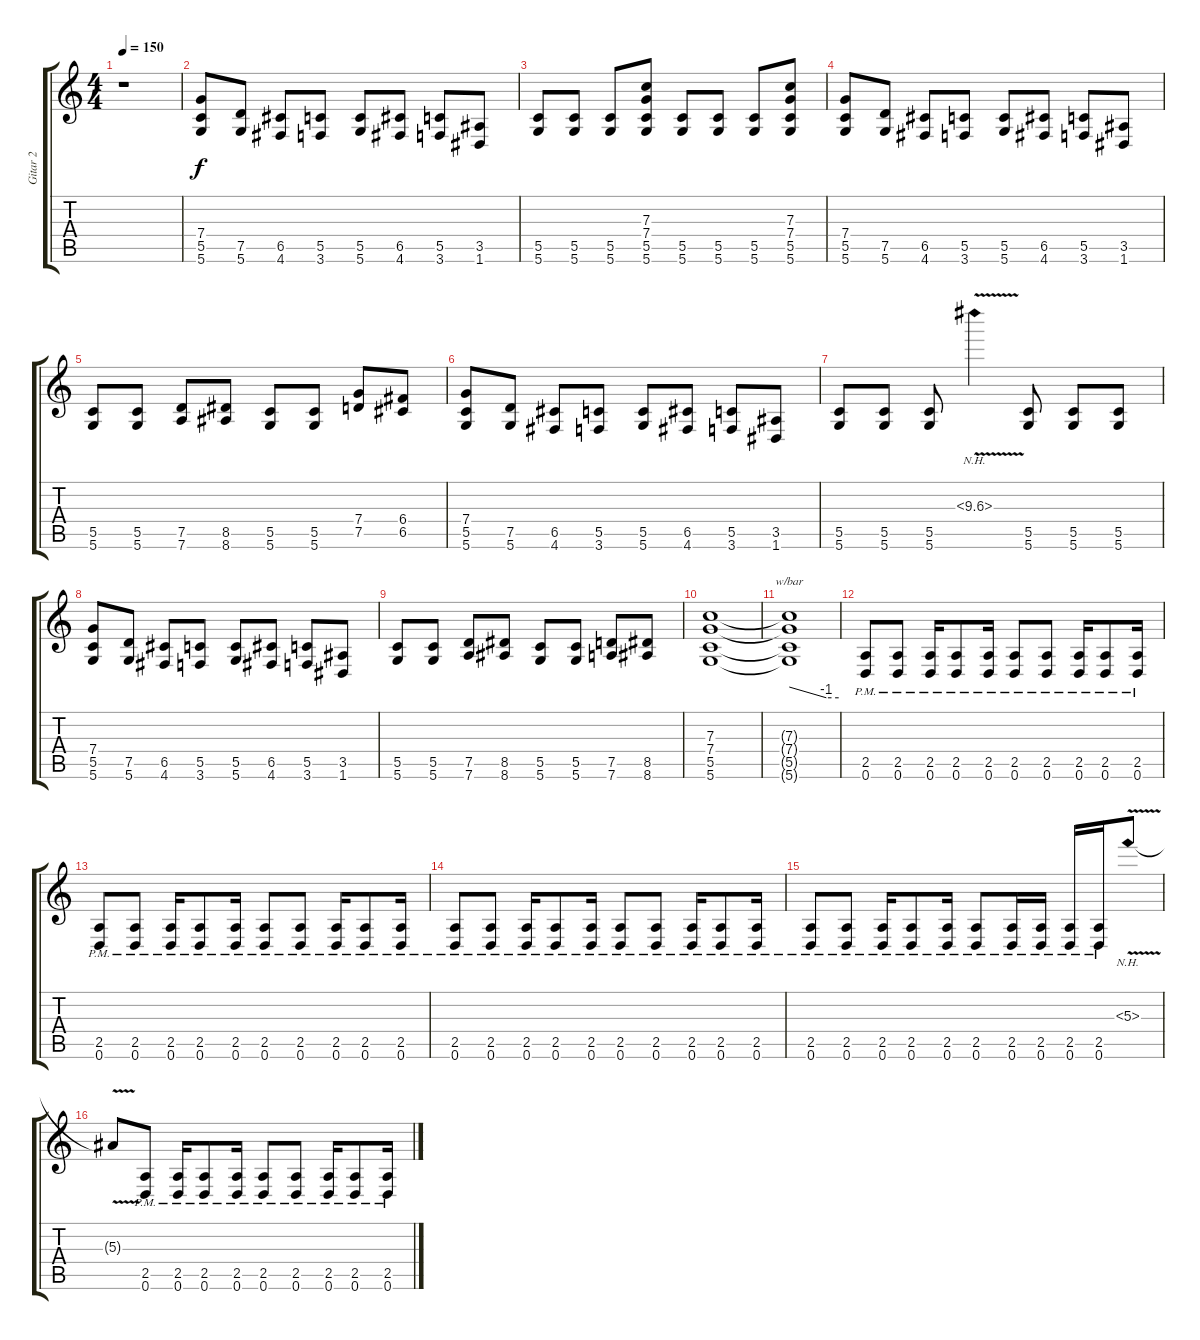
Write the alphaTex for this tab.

\track ("Gitar 2" "Gitar 2") {instrument distortionguitar}
\staff {score tabs}
\tuning (D4 A3 F3 C3 G2 D2) {hide}
\ts (4 4)
\tempo 150
\clef g2
\ks c
r.1{dy f instrument distortionguitar} |
(7.4 5.5 5.6).8 (7.5 5.6).8 (6.5 4.6).8 (5.5 3.6).8 (5.5 5.6).8 (6.5 4.6).8 (5.5 3.6).8 (3.5 1.6).8 |
(5.5 5.6).8 (5.5 5.6).8 (5.5 5.6).8 (7.3 7.4 5.5 5.6).8 (5.5 5.6).8 (5.5 5.6).8 (5.5 5.6).8 (7.3 7.4 5.5 5.6).8 |
(7.4 5.5 5.6).8 (7.5 5.6).8 (6.5 4.6).8 (5.5 3.6).8 (5.5 5.6).8 (6.5 4.6).8 (5.5 3.6).8 (3.5 1.6).8 |
(5.5 5.6).8 (5.5 5.6).8 (7.5 7.6).8 (8.5 8.6).8 (5.5 5.6).8 (5.5 5.6).8 (7.4 7.5).8 (6.4 6.5).8 |
(7.4 5.5 5.6).8 (7.5 5.6).8 (6.5 4.6).8 (5.5 3.6).8 (5.5 5.6).8 (6.5 4.6).8 (5.5 3.6).8 (3.5 1.6).8 |
(5.5 5.6).8 (5.5 5.6).8 (5.5 5.6).8 10.3{nh v}.4 (5.5 5.6).8 (5.5 5.6).8 (5.5 5.6).8 |
(7.4 5.5 5.6).8 (7.5 5.6).8 (6.5 4.6).8 (5.5 3.6).8 (5.5 5.6).8 (6.5 4.6).8 (5.5 3.6).8 (3.5 1.6).8 |
(5.5 5.6).8 (5.5 5.6).8 (7.5 7.6).8 (8.5 8.6).8 (5.5 5.6).8 (5.5 5.6).8 (7.5 7.6).8 (8.5 8.6).8 |
(7.3 7.4 5.5 5.6).1 |
(7.3{t} 7.4{t} 5.5{t} 5.6{t}).1{tbe (custom default 0 0 45 -4 60 -4)} |
(2.5{pm} 0.6{pm}).8 (2.5{pm} 0.6{pm}).8 (2.5{pm} 0.6{pm}).16 (2.5{pm} 0.6{pm}).8 (2.5{pm} 0.6{pm}).16 (2.5{pm} 0.6{pm}).8 (2.5{pm} 0.6{pm}).8 (2.5{pm} 0.6{pm}).16 (2.5{pm} 0.6{pm}).8 (2.5{pm} 0.6{pm}).16 |
(2.5{pm} 0.6{pm}).8 (2.5{pm} 0.6{pm}).8 (2.5{pm} 0.6{pm}).16 (2.5{pm} 0.6{pm}).8 (2.5{pm} 0.6{pm}).16 (2.5{pm} 0.6{pm}).8 (2.5{pm} 0.6{pm}).8 (2.5{pm} 0.6{pm}).16 (2.5{pm} 0.6{pm}).8 (2.5{pm} 0.6{pm}).16 |
(2.5{pm} 0.6{pm}).8 (2.5{pm} 0.6{pm}).8 (2.5{pm} 0.6{pm}).16 (2.5{pm} 0.6{pm}).8 (2.5{pm} 0.6{pm}).16 (2.5{pm} 0.6{pm}).8 (2.5{pm} 0.6{pm}).8 (2.5{pm} 0.6{pm}).16 (2.5{pm} 0.6{pm}).8 (2.5{pm} 0.6{pm}).16 |
(2.5{pm} 0.6{pm}).8 (2.5{pm} 0.6{pm}).8 (2.5{pm} 0.6{pm}).16 (2.5{pm} 0.6{pm}).8 (2.5{pm} 0.6{pm}).16 (2.5{pm} 0.6{pm}).8 (2.5{pm} 0.6{pm}).16 (2.5{pm} 0.6{pm}).16 (2.5{pm} 0.6{pm}).16 (2.5{pm} 0.6{pm}).16 5.3{nh v}.8 |
5.3{t}.8 (2.5{pm} 0.6{pm}).8 (2.5{pm} 0.6{pm}).16 (2.5{pm} 0.6{pm}).8 (2.5{pm} 0.6{pm}).16 (2.5{pm} 0.6{pm}).8 (2.5{pm} 0.6{pm}).8 (2.5{pm} 0.6{pm}).16 (2.5{pm} 0.6{pm}).8 (2.5{pm} 0.6{pm}).16
